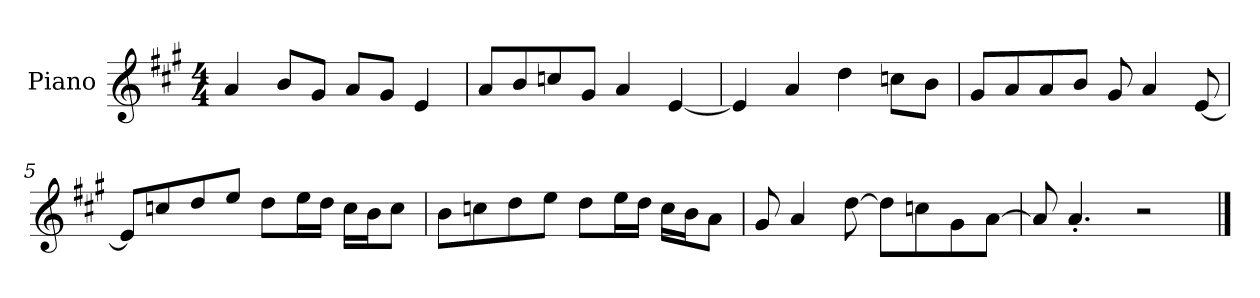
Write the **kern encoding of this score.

**kern
*part1
*staff1
*I"Piano
*I'P-no
*clefG2
*k[f#c#g#]
*M4/4
*MM90
=1
4a/
8b/L
8g#/J
8a/L
8g#/J
4e/
=2
8a/L
8b/
8ccn/
8g#/J
4a/
[4e/
=3
4e/]
4a/
4dd\
8ccn\L
8b\J
=4
8g#/L
8a/
8a/
8b/J
8g#/
4a/
[8e/
=5
8e/L]
8ccn/
8dd/
8ee/J
8dd\L
16ee\L
16dd\JJ
16cc\LL
16b\J
8cc\J
!!LO:LB:g=z
=6
8b\L
8ccn\
8dd\
8ee\J
8dd\L
16ee\L
16dd\JJ
16cc\LL
16b\J
8a\J
=7
8g#/
4a/
[8dd\
8dd\L]
8ccn\
8g#\
[8a\J
=8
8a/]
4.a'/
2r
==
*-
